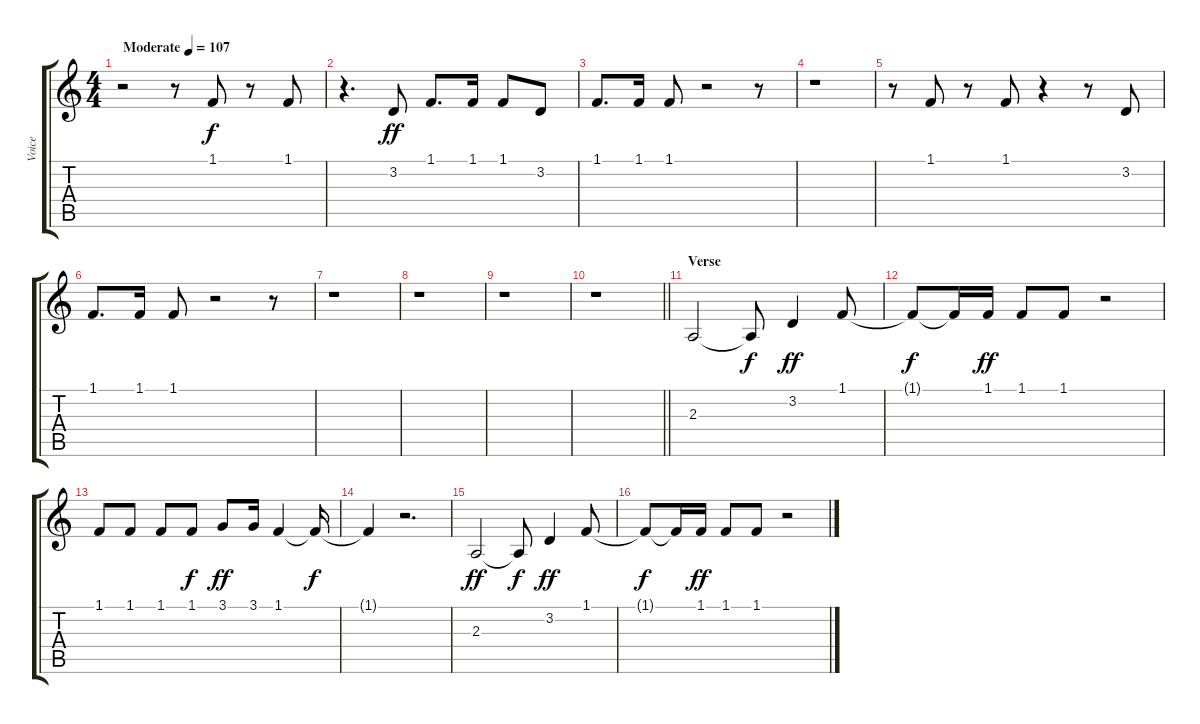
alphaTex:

\track ("Voice" "Voice") {instrument tenorsax}
\staff {score tabs}
\tuning (E4 B3 G3 D3 A2 E2) {hide}
\ts (4 4)
\tempo (107 "Moderate")
\clef g2
\ks c
r.2{dy f instrument tenorsax} r.8 1.1.8 r.8 1.1.8 |
r.4{d} 3.2.8{dy ff} 1.1.8{d} 1.1.16 1.1.8 3.2.8 |
1.1.8{d} 1.1.16 1.1.8 r.2 r.8 |
r.1 |
r.8 1.1.8 r.8 1.1.8 r.4 r.8 3.2.8 |
1.1.8{d} 1.1.16 1.1.8 r.2 r.8 |
r.1 |
r.1 |
r.1 |
\barLineRight lightlight
r.1 |
\section ("" "Verse")
2.3.2 2.3{t}.8{dy f} 3.2.4{dy ff} 1.1.8 |
1.1{t}.8{dy f} 1.1{t}.16 1.1.16{dy ff} 1.1.8 1.1.8 r.2 |
1.1.8 1.1.8 1.1.8 1.1.8{dy f} 3.1.8{dy ff} 3.1.16 1.1.4 1.1{t}.16{dy f} |
1.1{t}.4 r.2{d} |
2.3.2{dy ff} 2.3{t}.8{dy f} 3.2.4{dy ff} 1.1.8 |
1.1{t}.8{dy f} 1.1{t}.16 1.1.16{dy ff} 1.1.8 1.1.8 r.2
